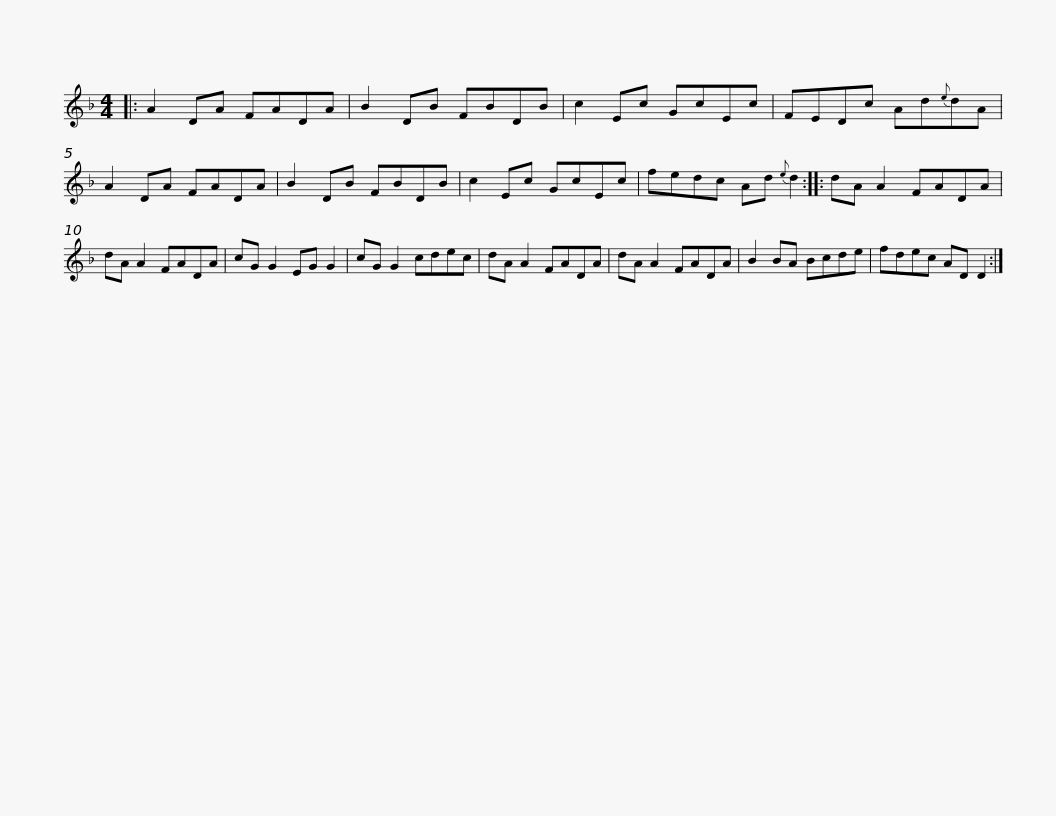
X:1
L:1/8
M:4/4
I:linebreak $
K:Dmin
V:1 treble
V:1
|: A2 DA FADA | B2 DB FBDB | c2 Ec GcEc | FEDc Ad{e}dA | A2 DA FADA | %5
 B2 DB FBDB |$ c2 Ec GcEc | fedc Ad{e} d2 :: dA A2 FADA | dA A2 FADA | %10
 cG G2 EG G2 | cG G2 cdec |$ dA A2 FADA | dA A2 FADA | B2 BA Bcde | %15
 fdec AD D2 :| %16
